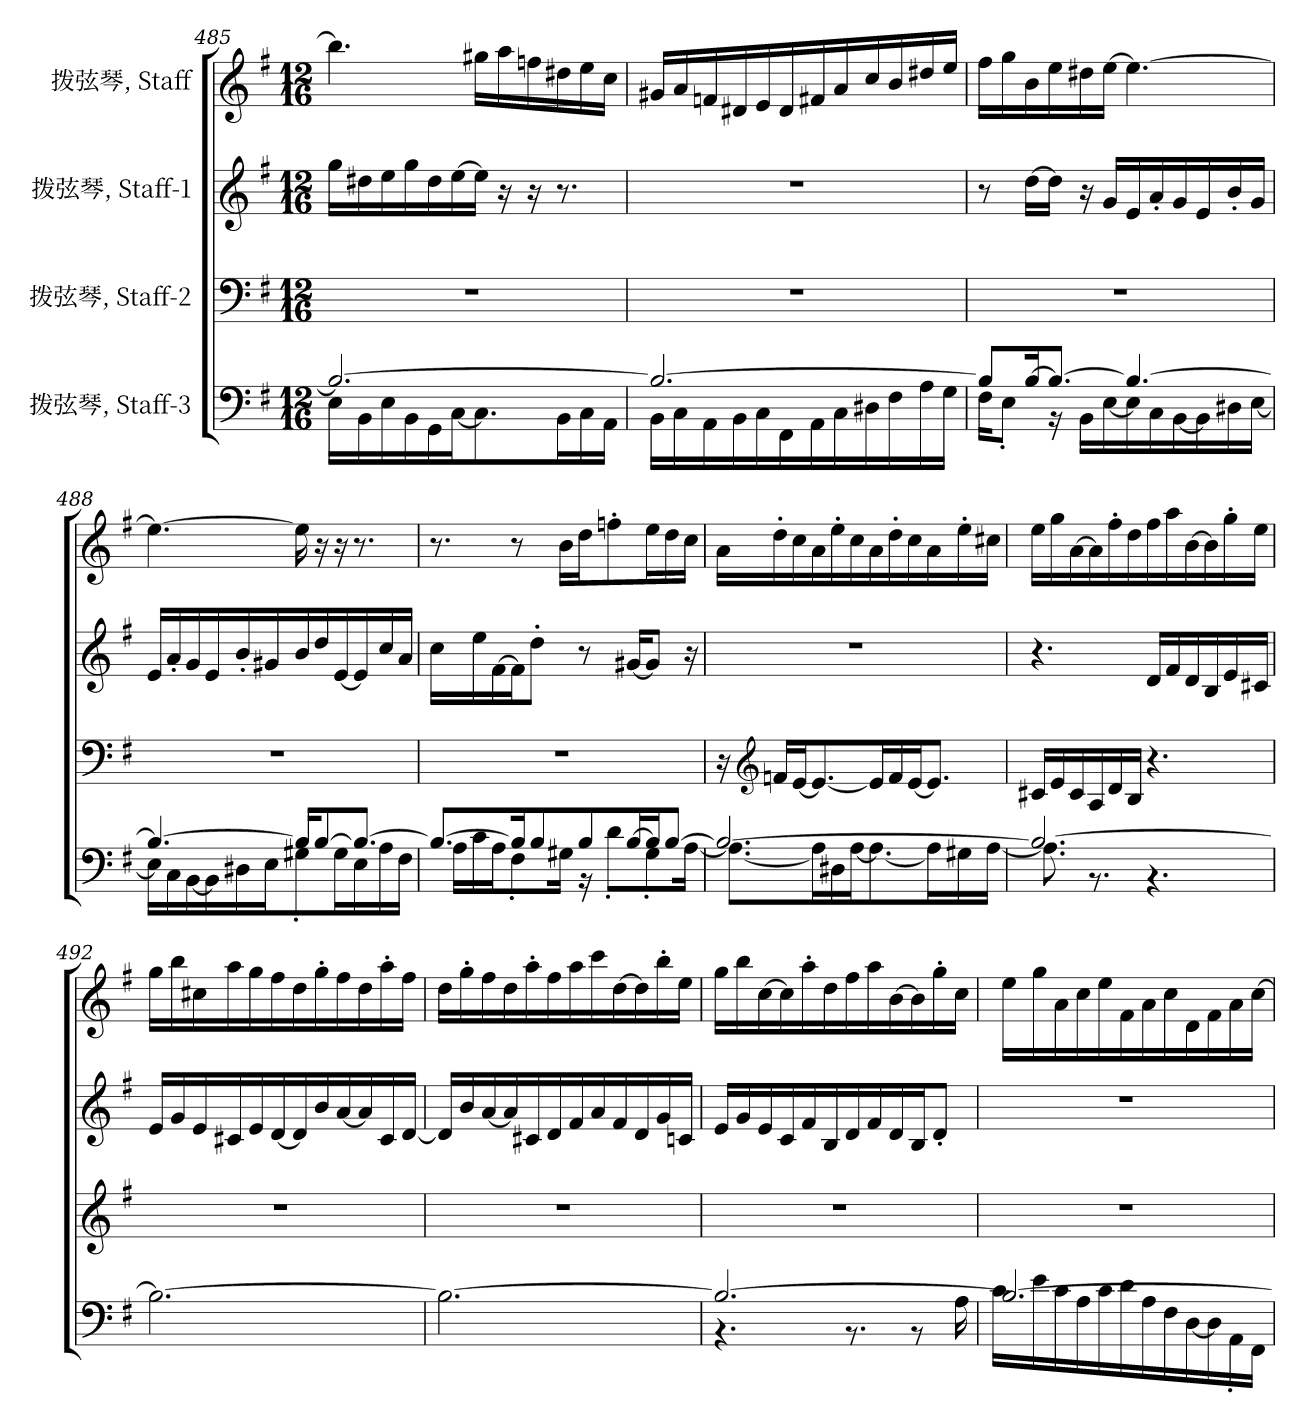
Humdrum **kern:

**kern	**kern	**kern	**kern
*part4	*part3	*part2	*part1
*staff4	*staff3	*staff2	*staff1
*I"拨弦琴, Staff-3	*I"拨弦琴, Staff-2	*I"拨弦琴, Staff-1	*I"拨弦琴, Staff
!!LO:LB:g=z
*clefF4	*clefF4	*clefG2	*clefG2
*k[f#]	*k[f#]	*k[f#]	*k[f#]
*M12/16	*M12/16	*M12/16	*M12/16
=485	=485	=485	=485
*^	*	*	*
2.B/_	16E\LL	2.r	16gg\LL	4.bb\]
.	16BB\	.	16dd#X\	.
.	16E\	.	16ee\	.
.	16BB\	.	16gg\	.
.	16GG\	.	16dd#\	.
.	[16C\J	.	[16ee\	.
.	8.C\]	.	16ee\JJ]	16gg#X\LL
.	.	.	16r	16aa\
.	.	.	16r	16ffn\
.	16BB\L	.	8.r	16dd#X\
.	16C\	.	.	16ee\
.	16AA\JJ	.	.	16cc\JJ
=486	=486	=486	=486	=486
2.B/_	16BB\LL	2.r	2.r	16g#X/LL
.	16C\	.	.	16a/
.	16AA\	.	.	16fn/
.	16BB\	.	.	16d#X/
.	16C\	.	.	16e/
.	16FF#\	.	.	16d#/
.	16AA\	.	.	16f#X/
.	16C\	.	.	16a/
.	16D#X\	.	.	16cc/
.	16F#\	.	.	16b/
.	16A\	.	.	16dd#X/
.	16G\JJ	.	.	16ee/JJ
!!LO:PB:g=z
=487	=487	=487	=487	=487
8B/L]	16F#\KL	2.r	8r	16ff#\LL
.	8E'\J	.	.	16gg\
[16B/K	.	.	[16dd\LL	16b\
8.B/J_	16r	.	16dd\JJ]	16ee\
.	16BB\LL	.	16r	16dd#X\
.	[16E\	.	16g/LL	[16ee\JJ
4.B/_	16E\]	.	16e/	4.ee\_
.	16C\	.	16a'/	.
.	[16BB\	.	16g/	.
.	16BB\]	.	16e/	.
.	16D#X\	.	16b'/	.
.	[16E\JJ	.	16g/JJ	.
=488	=488	=488	=488	=488
4.B/_	16E\LL]	2.r	16e/LL	4.ee\_
.	16C\	.	16a'/	.
.	[16BB\	.	16g/	.
.	16BB\]	.	16e/	.
.	16D#X\	.	16b'/	.
.	16E\J	.	16g#X/	.
16B/KL]	8G#X'\	.	16b/	16ee\]
[8B/	.	.	16dd/	16r
.	16G#\L	.	[16e/	16r
8.B/J_	16E\	.	16e/]	8.r
.	16A\	.	16cc/	.
.	16F#\JJ	.	16a/JJ	.
!!LO:LB:g=z
=489	=489	=489	=489	=489
8.B/L_	16A\LL	2.r	16cc\LL	8.r
.	16c\	.	16ee\	.
.	16A\J	.	[16f#\	.
16B/K]	8F#'\	.	16f#\J]	8r
8B/	.	.	8dd'\J	.
.	16G#X\Jk	.	.	16b\LL
8B/	16r	.	8r	16dd\J
.	8d'\L	.	.	8ffn'\
[16B/L	.	.	[16g#X/KL	.
16B/J]	8G#'\	.	8g#/J]	16ee\L
[8B/J	.	.	.	16dd\
.	[16A\Jk	.	16r	16cc\JJ
=490	=490	=490	=490	=490
2.B/_	8.A\L_	16r	2.r	16a\LL
*	*	*clefG2	*	*
.	.	16fn/LL	.	16dd'\
.	.	[16e/J	.	16cc\
.	16A\L]	8.e/_	.	16a\
.	16D#X\	.	.	16ee'\
.	[16A\J	.	.	16cc\
.	8.A\_	16e/L]	.	16a\
.	.	16f/	.	16dd'\
.	.	[16e/J	.	16cc\
.	16A\L]	8.e/J]	.	16a\
.	16G#X\	.	.	16ee'\
.	[16A\JJ	.	.	16cc#X\JJ
!!LO:LB:g=z
=491	=491	=491	=491	=491
2.B/_	8.A\]	16c#X/LL	4.r	16ee\LL
.	.	16e/	.	16gg\
.	.	16c#/	.	[16a\
.	8.r	16A/	.	16a\]
.	.	16d/	.	16ff#'\
.	.	16B/JJ	.	16dd\
.	4.r	4.r	16d/LL	16ff#\
.	.	.	16f#/	16aa\
.	.	.	16d/	[16b\
.	.	.	16B/	16b\]
.	.	.	16e/	16gg'\
.	.	.	16c#X/JJ	16ee\JJ
*v	*v	*	*	*
=492	=492	=492	=492
2.B\_	2.r	16e/LL	16gg\LL
.	.	16g/	16bb\
.	.	16e/	16cc#X\
.	.	16c#X/	16aa\
.	.	16e/	16gg\
.	.	[16d/	16ff#\
.	.	16d/]	16dd\
.	.	16b/	16gg'\
.	.	[16a/	16ff#\
.	.	16a/]	16dd\
.	.	16c#/	16aa'\
.	.	[16d/JJ	16ff#\JJ
=493	=493	=493	=493
2.B\_	2.r	16d/LL]	16dd\LL
.	.	16b/	16gg'\
.	.	[16a/	16ff#\
.	.	16a/]	16dd\
.	.	16c#X/	16aa'\
.	.	16d/	16ff#\
.	.	16f#/	16aa\
.	.	16a/	16ccc\
.	.	16f#/	[16dd\
.	.	16d/	16dd\]
.	.	16g/	16bb'\
.	.	16cn/JJ	16ee\JJ
!!LO:PB:g=z
=494	=494	=494	=494
*^	*	*	*
2.B/_	4.r	2.r	16e/LL	16gg\LL
.	.	.	16g/	16bb\
.	.	.	16e/	[16cc\
.	.	.	16c/	16cc\]
.	.	.	16f#/	16aa'\
.	.	.	16B/	16dd\
.	8.r	.	16d/	16ff#\
.	.	.	16f#/	16aa\
.	.	.	16d/	[16b\
.	8r	.	16B/J	16b\]
.	.	.	8d'/J	16gg'\
.	16A\	.	.	16cc\JJ
=495	=495	=495	=495	=495
2.B/_	16c\LL	2.r	2.r	16ee\LL
.	16e\	.	.	16gg\
.	16c\	.	.	16a\
.	16A\	.	.	16cc\
.	16c\	.	.	16ee\
.	16d\	.	.	16f#\
.	16A\	.	.	16a\
.	16F#\	.	.	16cc\
.	[16D\	.	.	16d\
.	16D\]	.	.	16f#\
.	16AA'\	.	.	16a\
.	16FF#\JJ	.	.	[16cc\JJ
*v	*v	*	*	*
=	=	=	=
*-	*-	*-	*-
